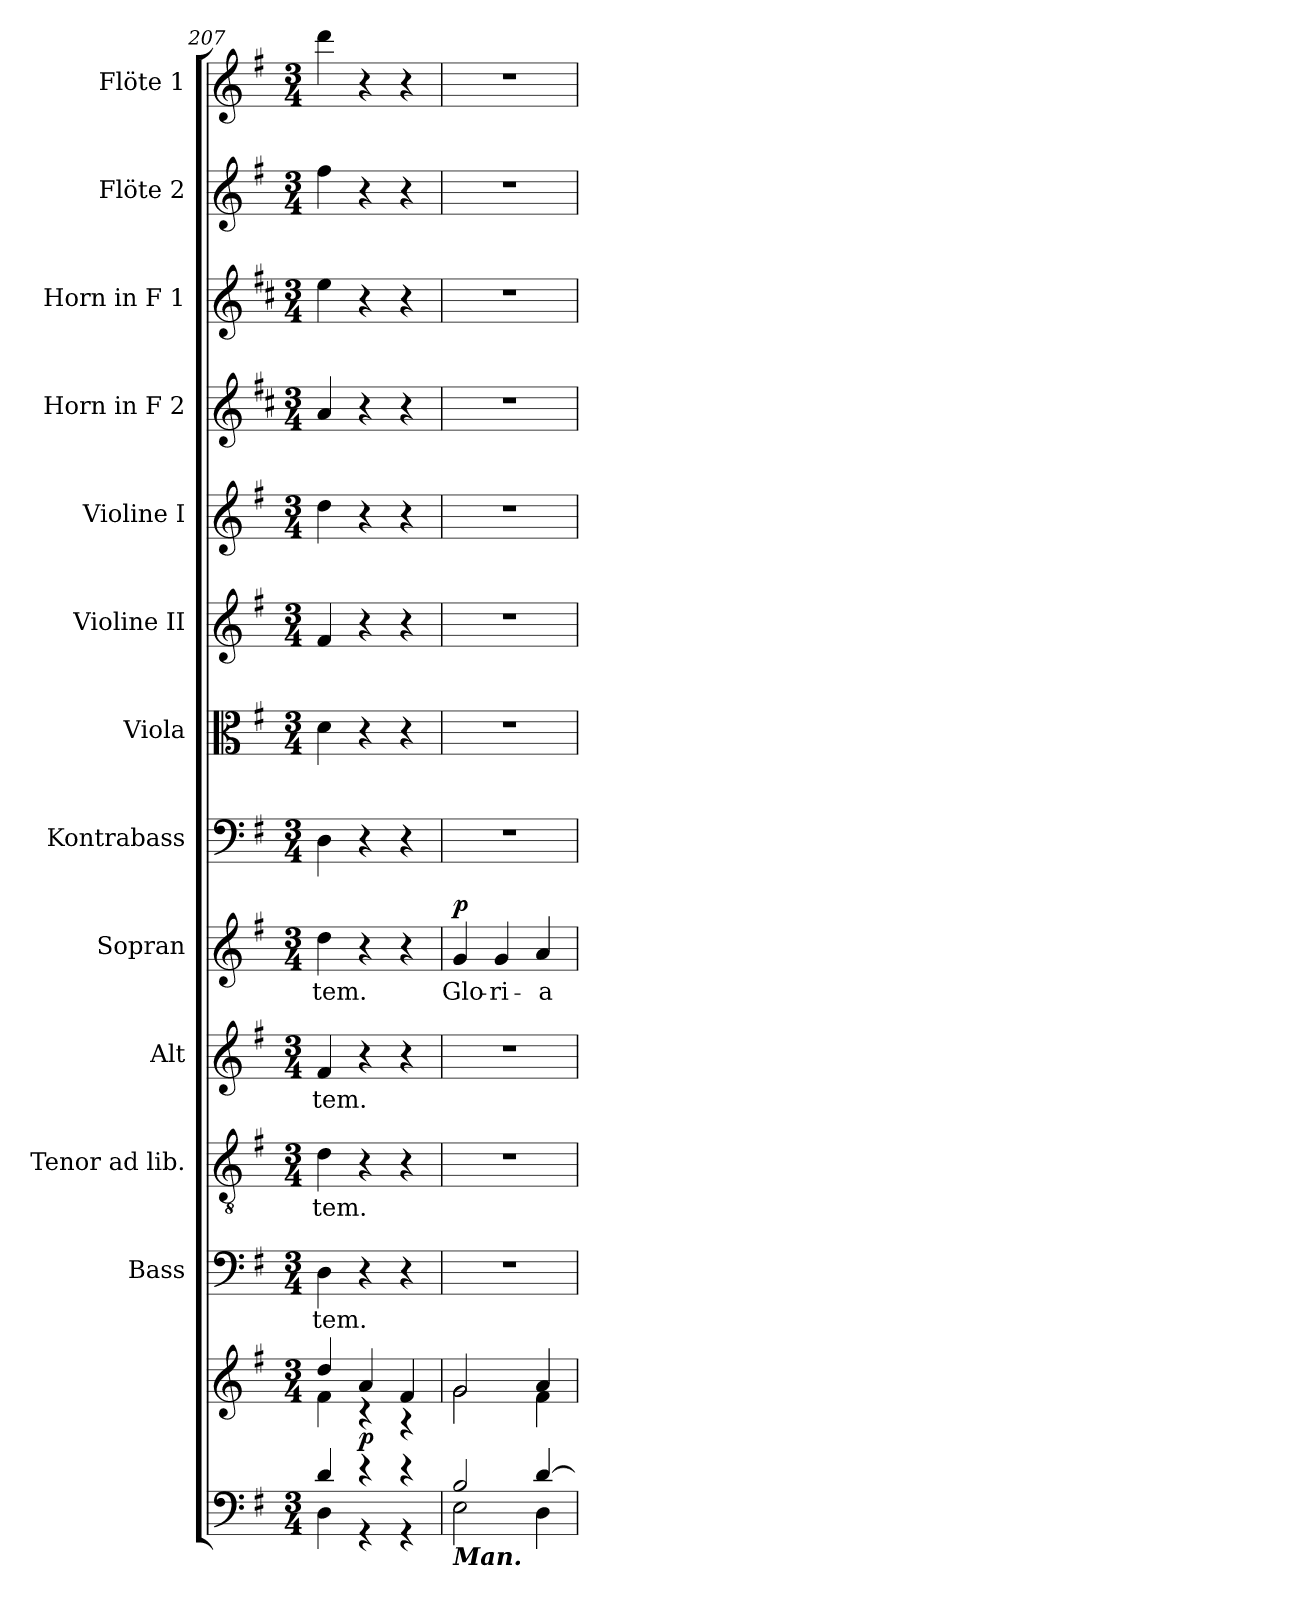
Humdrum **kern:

**kern	**kern	**dynam	**kern	**text	**kern	**text	**kern	**text	**kern	**text	**dynam	**kern	**kern	**kern	**kern	**kern	**kern	**kern	**kern
*part13	*part13	*part13	*part12	*part12	*part11	*part11	*part10	*part10	*part9	*part9	*part9	*part8	*part7	*part6	*part5	*part4	*part3	*part2	*part1
*staff14	*staff13	*staff13/14	*staff12	*staff12	*staff11	*staff11	*staff10	*staff10	*staff9	*staff9	*staff9	*staff8	*staff7	*staff6	*staff5	*staff4	*staff3	*staff2	*staff1
*	*	*	*I"Bass	*	*I"Tenor ad lib.	*	*I"Alt	*	*I"Sopran	*	*	*I"Kontrabass	*I"Viola	*I"Violine II	*I"Violine I	*I"Horn in F 2	*I"Horn in F 1	*I"Flöte 2	*I"Flöte 1
*	*	*	*I'B.	*	*I'T.	*	*I'A.	*	*I'S.	*	*	*I'Kb.	*I'Vla.	*I'Vl. II	*I'Vl. I	*	*	*I'Fl. 2	*I'Fl. 1
*clefF4	*clefG2	*	*clefF4	*	*clefGv2	*	*clefG2	*	*clefG2	*	*	*clefF4	*clefC3	*clefG2	*clefG2	*clefG2	*clefG2	*clefG2	*clefG2
*	*	*	*	*	*	*	*	*	*	*	*	*ITrd7c12	*	*	*	*ITrd4c7	*ITrd4c7	*	*
*k[f#]	*k[f#]	*	*k[f#]	*	*k[f#]	*	*k[f#]	*	*k[f#]	*	*	*k[f#]	*k[f#]	*k[f#]	*k[f#]	*k[f#]	*k[f#]	*k[f#]	*k[f#]
*G:	*G:	*	*G:	*	*G:	*	*G:	*	*G:	*	*	*G:	*G:	*G:	*G:	*G:	*G:	*G:	*G:
*M3/4	*M3/4	*	*M3/4	*	*M3/4	*	*M3/4	*	*M3/4	*	*	*M3/4	*M3/4	*M3/4	*M3/4	*M3/4	*M3/4	*M3/4	*M3/4
=207	=207	=207	=207	=207	=207	=207	=207	=207	=207	=207	=207	=207	=207	=207	=207	=207	=207	=207	=207
*^	*^	*	*	*	*	*	*	*	*	*	*	*	*	*	*	*	*	*	*
!	!	!	!	!	!	!LO:LY:b	!	!LO:LY:b	!	!LO:LY:b	!	!LO:LY:b	!	!	!	!	!	!	!	!	!
4d/	4D\	4dd/	4f#\	.	4D\	-tem.	4d\	-tem.	4f#/	-tem.	4dd\	-tem.	.	4DD\	4d\	4f#/	4dd\	4d/	4a\	4ff#\	4ddd\
!	!	!	!	!LO:DY:b	!	!	!	!	!	!	!	!	!	!	!	!	!	!	!	!	!
4r	4r	4a/	4rc	p	4r	.	4r	.	4r	.	4r	.	.	4r	4r	4r	4r	4r	4r	4r	4r
4r	4r	4f#/	4rA	.	4r	.	4r	.	4r	.	4r	.	.	4r	4r	4r	4r	4r	4r	4r	4r
!!LO:PB:g=z
=208	=208	=208	=208	=208	=208	=208	=208	=208	=208	=208	=208	=208	=208	=208	=208	=208	=208	=208	=208	=208	=208
!LO:TX:b:Bi:t=Man.	!	!	!	!	!	!	!	!	!	!	!	!	!	!	!	!	!	!	!	!	!
!	!	!	!	!	!	!	!	!	!	!	!	!LO:LY:b	!LO:DY:a	!	!	!	!	!	!	!	!
2B/	2E\	2g/	2g\	.	2.r	.	2.r	.	2.r	.	4g/	Glo-	p	2.r	2.r	2.r	2.r	2.r	2.r	2.r	2.r
!	!	!	!	!	!	!	!	!	!	!	!	!LO:LY:b	!	!	!	!	!	!	!	!	!
.	.	.	.	.	.	.	.	.	.	.	4g/	-ri-	.	.	.	.	.	.	.	.	.
!	!	!	!	!	!	!	!	!	!	!	!	!LO:LY:b	!	!	!	!	!	!	!	!	!
[>4d/	4D\	4a/	4f#\	.	.	.	.	.	.	.	4a/	-a	.	.	.	.	.	.	.	.	.
*v	*v	*	*	*	*	*	*	*	*	*	*	*	*	*	*	*	*	*	*	*	*
*	*v	*v	*	*	*	*	*	*	*	*	*	*	*	*	*	*	*	*	*	*
=	=	=	=	=	=	=	=	=	=	=	=	=	=	=	=	=	=	=	=
*-	*-	*-	*-	*-	*-	*-	*-	*-	*-	*-	*-	*-	*-	*-	*-	*-	*-	*-	*-
